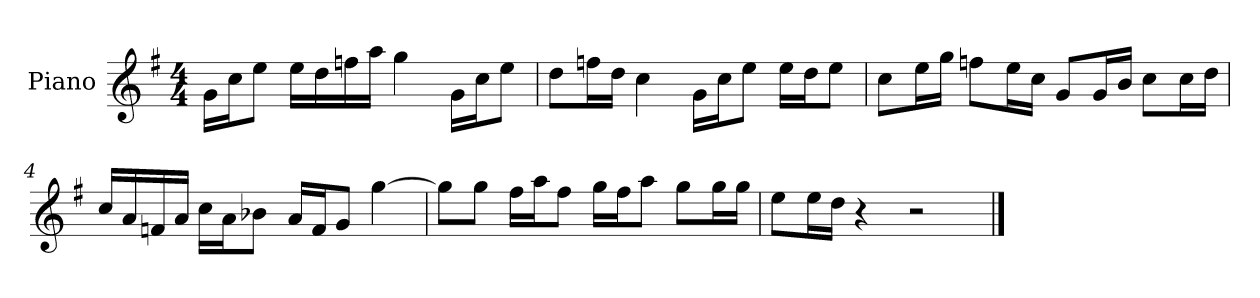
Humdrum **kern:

**kern
*part1
*staff1
*I"Piano
*I'P-no
*clefG2
*k[f#]
*M4/4
*MM90
=1
16g\LL
16cc\J
8ee\J
16ee\LL
16dd\
16ffn\
16aa\JJ
4gg\
16g\LL
16cc\J
8ee\J
=2
8dd\L
16ffn\L
16dd\JJ
4cc\
16g\LL
16cc\J
8ee\J
16ee\LL
16dd\J
8ee\J
=3
8cc\L
16ee\L
16gg\JJ
8ffn\L
16ee\L
16cc\JJ
8g/L
16g/L
16b/JJ
8cc\L
16cc\L
16dd\JJ
!!LO:LB:g=z
=4
16cc/LL
16a/
16fn/
16a/JJ
16cc\LL
16a\J
8b-X\J
16a/LL
16f/J
8g/J
[4gg\
=5
8gg\L]
8gg\J
16ff#\LL
16aa\J
8ff#\J
16gg\LL
16ff#\J
8aa\J
8gg\L
16gg\L
16gg\JJ
=6
8ee\L
16ee\L
16dd\JJ
4r
2r
==
*-
